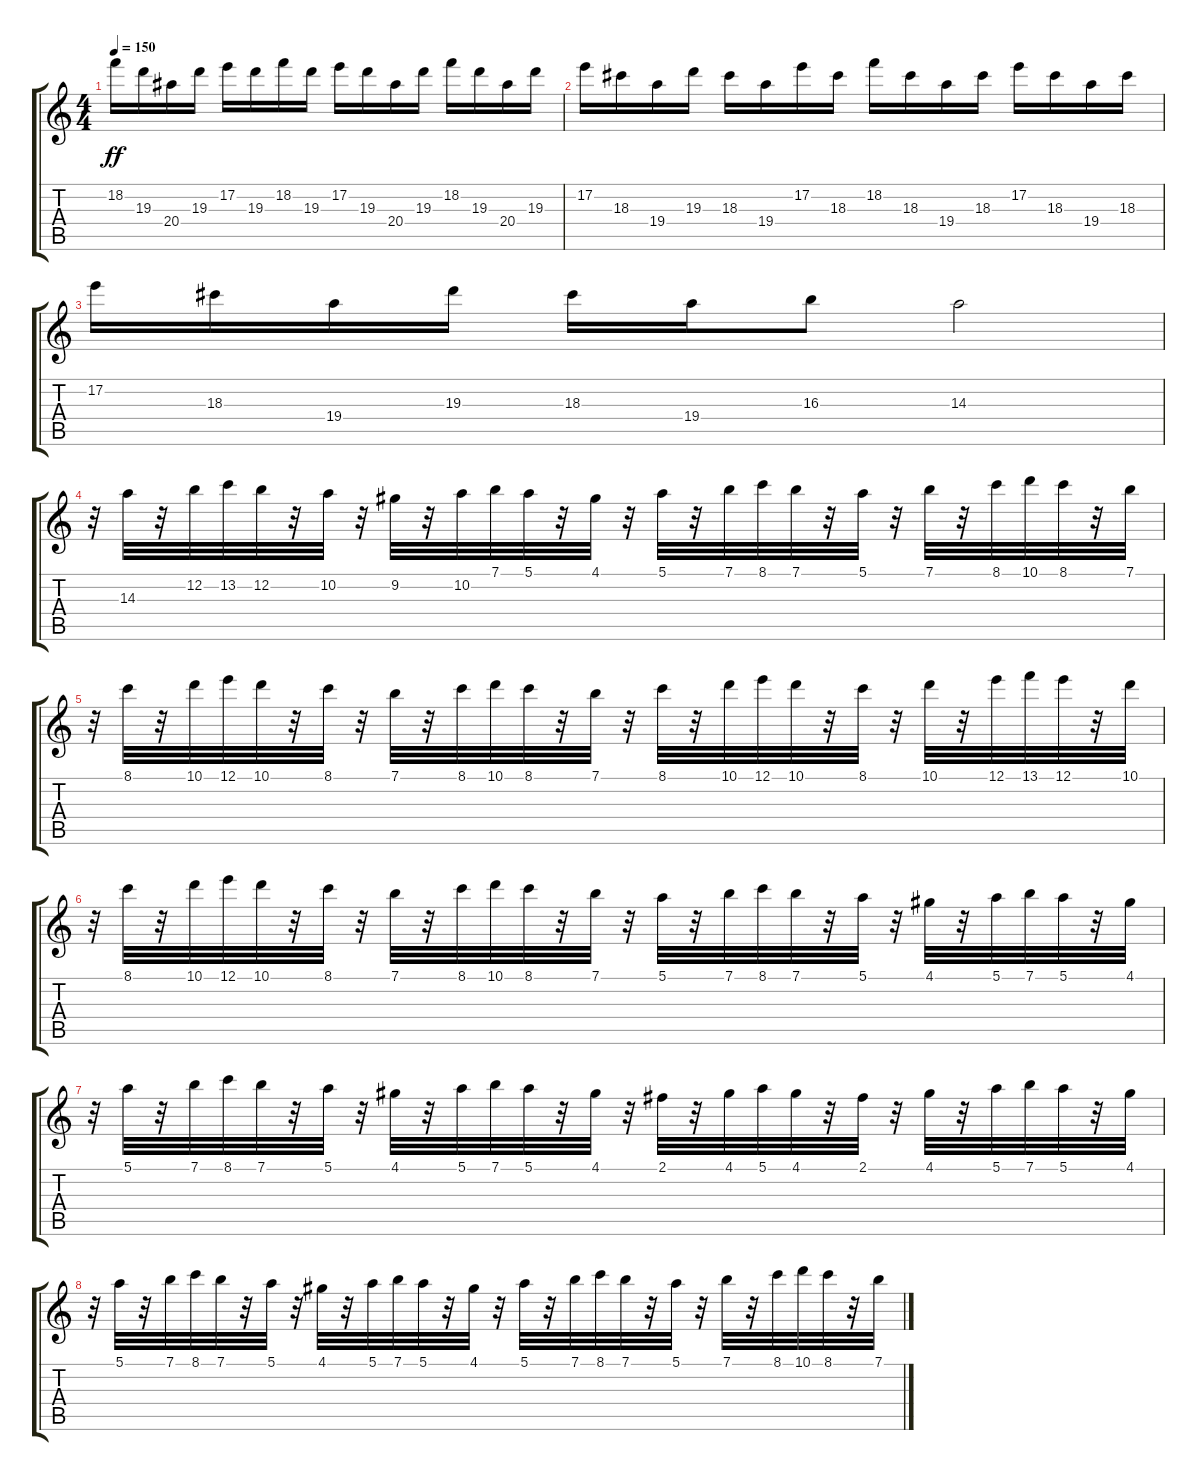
\track "" {instrument overdrivenguitar}
\staff {score tabs}
\tuning (E4 B3 G3 D3 A2 E2) {hide}
\ts (4 4)
\tempo 150
\clef g2
\ks c
18.2.16{dy ff} 19.3.16 20.4.16 19.3.16 17.2.16 19.3.16 18.2.16 19.3.16 17.2.16 19.3.16 20.4.16 19.3.16 18.2.16 19.3.16 20.4.16 19.3.16 |
17.2.16 18.3.16 19.4.16 19.3.16 18.3.16 19.4.16 17.2.16 18.3.16 18.2.16 18.3.16 19.4.16 18.3.16 17.2.16 18.3.16 19.4.16 18.3.16 |
17.2.16 18.3.16 19.4.16 19.3.16 18.3.16 19.4.16 16.3.8 14.3.2 |
r.32 14.3.32 r.32 12.2.32 13.2.32 12.2.32 r.32 10.2.32 r.32 9.2.32 r.32 10.2.32 7.1.32 5.1.32 r.32 4.1.32 r.32 5.1.32 r.32 7.1.32 8.1.32 7.1.32 r.32 5.1.32 r.32 7.1.32 r.32 8.1.32 10.1.32 8.1.32 r.32 7.1.32 |
r.32 8.1.32 r.32 10.1.32 12.1.32 10.1.32 r.32 8.1.32 r.32 7.1.32 r.32 8.1.32 10.1.32 8.1.32 r.32 7.1.32 r.32 8.1.32 r.32 10.1.32 12.1.32 10.1.32 r.32 8.1.32 r.32 10.1.32 r.32 12.1.32 13.1.32 12.1.32 r.32 10.1.32 |
r.32 8.1.32 r.32 10.1.32 12.1.32 10.1.32 r.32 8.1.32 r.32 7.1.32 r.32 8.1.32 10.1.32 8.1.32 r.32 7.1.32 r.32 5.1.32 r.32 7.1.32 8.1.32 7.1.32 r.32 5.1.32 r.32 4.1.32 r.32 5.1.32 7.1.32 5.1.32 r.32 4.1.32 |
r.32 5.1.32 r.32 7.1.32 8.1.32 7.1.32 r.32 5.1.32 r.32 4.1.32 r.32 5.1.32 7.1.32 5.1.32 r.32 4.1.32 r.32 2.1.32 r.32 4.1.32 5.1.32 4.1.32 r.32 2.1.32 r.32 4.1.32 r.32 5.1.32 7.1.32 5.1.32 r.32 4.1.32 |
r.32 5.1.32 r.32 7.1.32 8.1.32 7.1.32 r.32 5.1.32 r.32 4.1.32 r.32 5.1.32 7.1.32 5.1.32 r.32 4.1.32 r.32 5.1.32 r.32 7.1.32 8.1.32 7.1.32 r.32 5.1.32 r.32 7.1.32 r.32 8.1.32 10.1.32 8.1.32 r.32 7.1.32
